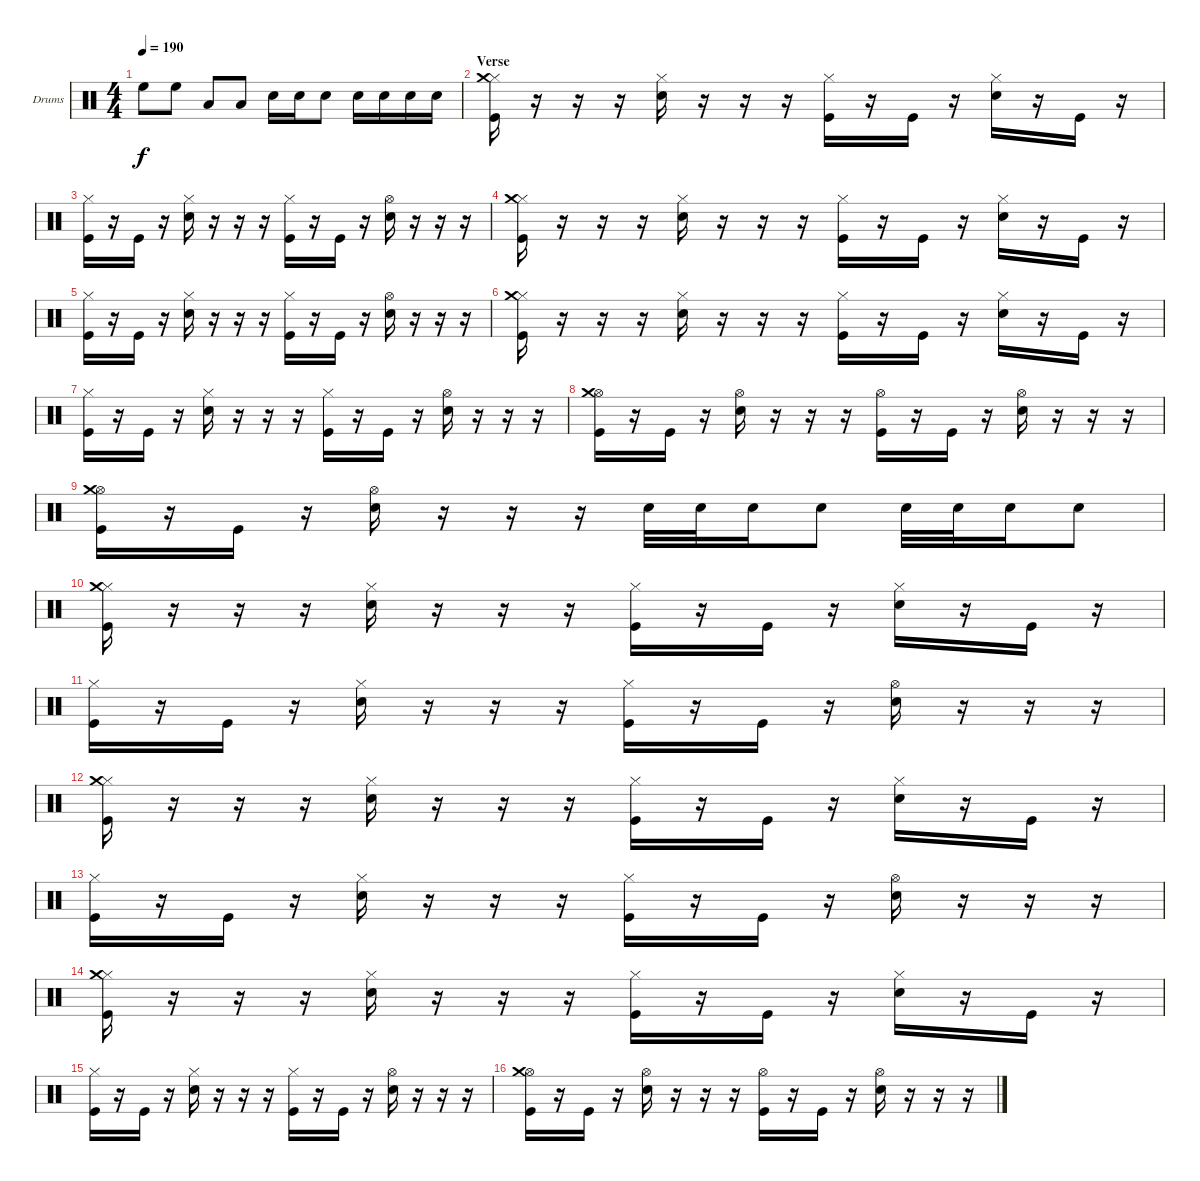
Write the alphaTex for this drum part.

\defaultSystemsLayout 4
\bracketExtendMode groupsimilarinstruments
\firstSystemTrackNameOrientation horizontal
\otherSystemsTrackNameOrientation horizontal
\track ("Drumkit" "Drums") {instrument percussion}
\staff {score}
\articulation defaults
\ts (4 4)
\tempo 190
\clef neutral
\ks c "High Floor Tom (hit)".8{dy f} "High Floor Tom (hit)".8 "Low Tom (hit)".8 "Low Tom (hit)".8 "Snare (hit) 2".16 "Snare (hit) 2".16 "Snare (hit) 2".8 "Snare (hit) 2".16 "Snare (hit) 2".16 "Snare (hit) 2".16 "Snare (hit) 2".16
|
\section ("" "Verse")
("Hi-Hat (closed)" "Kick (hit)" "Crash medium (hit)").16 r.16 r.16 r.16 ("Hi-Hat (closed)" "Snare (hit) 2").16 r.16 r.16 r.16 ("Hi-Hat (closed)" "Kick (hit)").16 r.16 "Kick (hit)".16 r.16 ("Hi-Hat (closed)" "Snare (hit) 2").16 r.16 "Kick (hit)".16 r.16 |
("Hi-Hat (closed)" "Kick (hit)").16 r.16 "Kick (hit)".16 r.16 ("Hi-Hat (closed)" "Snare (hit) 2").16 r.16 r.16 r.16 ("Hi-Hat (closed)" "Kick (hit)").16 r.16 "Kick (hit)".16 r.16 ("Hi-Hat (open)" "Snare (hit) 2").16 r.16 r.16 r.16 |
("Hi-Hat (closed)" "Kick (hit)" "Crash medium (hit)").16 r.16 r.16 r.16 ("Hi-Hat (closed)" "Snare (hit) 2").16 r.16 r.16 r.16 ("Hi-Hat (closed)" "Kick (hit)").16 r.16 "Kick (hit)".16 r.16 ("Hi-Hat (closed)" "Snare (hit) 2").16 r.16 "Kick (hit)".16 r.16 |
("Hi-Hat (closed)" "Kick (hit)").16 r.16 "Kick (hit)".16 r.16 ("Hi-Hat (closed)" "Snare (hit) 2").16 r.16 r.16 r.16 ("Hi-Hat (closed)" "Kick (hit)").16 r.16 "Kick (hit)".16 r.16 ("Hi-Hat (open)" "Snare (hit) 2").16 r.16 r.16 r.16 |
("Hi-Hat (closed)" "Kick (hit)" "Crash medium (hit)").16 r.16 r.16 r.16 ("Hi-Hat (closed)" "Snare (hit) 2").16 r.16 r.16 r.16 ("Hi-Hat (closed)" "Kick (hit)").16 r.16 "Kick (hit)".16 r.16 ("Hi-Hat (closed)" "Snare (hit) 2").16 r.16 "Kick (hit)".16 r.16 |
("Hi-Hat (closed)" "Kick (hit)").16 r.16 "Kick (hit)".16 r.16 ("Hi-Hat (closed)" "Snare (hit) 2").16 r.16 r.16 r.16 ("Hi-Hat (closed)" "Kick (hit)").16 r.16 "Kick (hit)".16 r.16 ("Hi-Hat (open)" "Snare (hit) 2").16 r.16 r.16 r.16 |
("Hi-Hat (open)" "Kick (hit)" "Crash medium (hit)").16 r.16 "Kick (hit)".16 r.16 ("Hi-Hat (open)" "Snare (hit) 2").16 r.16 r.16 r.16 ("Hi-Hat (open)" "Kick (hit)").16 r.16 "Kick (hit)".16 r.16 ("Hi-Hat (open)" "Snare (hit) 2").16 r.16 r.16 r.16 |
("Hi-Hat (open)" "Kick (hit)" "Crash medium (hit)").16 r.16 "Kick (hit)".16 r.16 ("Hi-Hat (open)" "Snare (hit) 2").16 r.16 r.16 r.16 "Snare (hit) 2".32 "Snare (hit) 2".32 "Snare (hit) 2".16 "Snare (hit) 2".8 "Snare (hit) 2".32 "Snare (hit) 2".32 "Snare (hit) 2".16 "Snare (hit) 2".8 |
("Hi-Hat (closed)" "Kick (hit)" "Crash medium (hit)").16 r.16 r.16 r.16 ("Hi-Hat (closed)" "Snare (hit) 2").16 r.16 r.16 r.16 ("Hi-Hat (closed)" "Kick (hit)").16 r.16 "Kick (hit)".16 r.16 ("Hi-Hat (closed)" "Snare (hit) 2").16 r.16 "Kick (hit)".16 r.16 |
("Hi-Hat (closed)" "Kick (hit)").16 r.16 "Kick (hit)".16 r.16 ("Hi-Hat (closed)" "Snare (hit) 2").16 r.16 r.16 r.16 ("Hi-Hat (closed)" "Kick (hit)").16 r.16 "Kick (hit)".16 r.16 ("Hi-Hat (open)" "Snare (hit) 2").16 r.16 r.16 r.16 |
("Hi-Hat (closed)" "Kick (hit)" "Crash medium (hit)").16 r.16 r.16 r.16 ("Hi-Hat (closed)" "Snare (hit) 2").16 r.16 r.16 r.16 ("Hi-Hat (closed)" "Kick (hit)").16 r.16 "Kick (hit)".16 r.16 ("Hi-Hat (closed)" "Snare (hit) 2").16 r.16 "Kick (hit)".16 r.16 |
("Hi-Hat (closed)" "Kick (hit)").16 r.16 "Kick (hit)".16 r.16 ("Hi-Hat (closed)" "Snare (hit) 2").16 r.16 r.16 r.16 ("Hi-Hat (closed)" "Kick (hit)").16 r.16 "Kick (hit)".16 r.16 ("Hi-Hat (open)" "Snare (hit) 2").16 r.16 r.16 r.16 |
("Hi-Hat (closed)" "Kick (hit)" "Crash medium (hit)").16 r.16 r.16 r.16 ("Hi-Hat (closed)" "Snare (hit) 2").16 r.16 r.16 r.16 ("Hi-Hat (closed)" "Kick (hit)").16 r.16 "Kick (hit)".16 r.16 ("Hi-Hat (closed)" "Snare (hit) 2").16 r.16 "Kick (hit)".16 r.16 |
("Hi-Hat (closed)" "Kick (hit)").16 r.16 "Kick (hit)".16 r.16 ("Hi-Hat (closed)" "Snare (hit) 2").16 r.16 r.16 r.16 ("Hi-Hat (closed)" "Kick (hit)").16 r.16 "Kick (hit)".16 r.16 ("Hi-Hat (open)" "Snare (hit) 2").16 r.16 r.16 r.16 |
("Hi-Hat (open)" "Kick (hit)" "Crash medium (hit)").16 r.16 "Kick (hit)".16 r.16 ("Hi-Hat (open)" "Snare (hit) 2").16 r.16 r.16 r.16 ("Hi-Hat (open)" "Kick (hit)").16 r.16 "Kick (hit)".16 r.16 ("Hi-Hat (open)" "Snare (hit) 2").16 r.16 r.16 r.16
